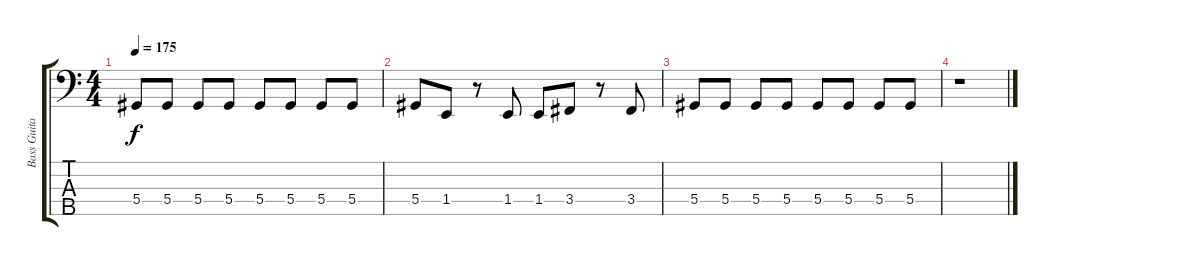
\track ("Bass Guitar" "Bass Guita") {instrument electricbassfinger}
\staff {score tabs}
\tuning (Gb2 Db2 Ab1 Eb1 Bb0) {hide}
\ts (4 4)
\tempo 175
\clef f4
\ks c
5.4.8{dy f} 5.4.8 5.4.8 5.4.8 5.4.8 5.4.8 5.4.8 5.4.8 |
5.4.8 1.4.8 r.8 1.4.8 1.4.8 3.4.8 r.8 3.4.8 |
5.4.8 5.4.8 5.4.8 5.4.8 5.4.8 5.4.8 5.4.8 5.4.8 |
r.1
